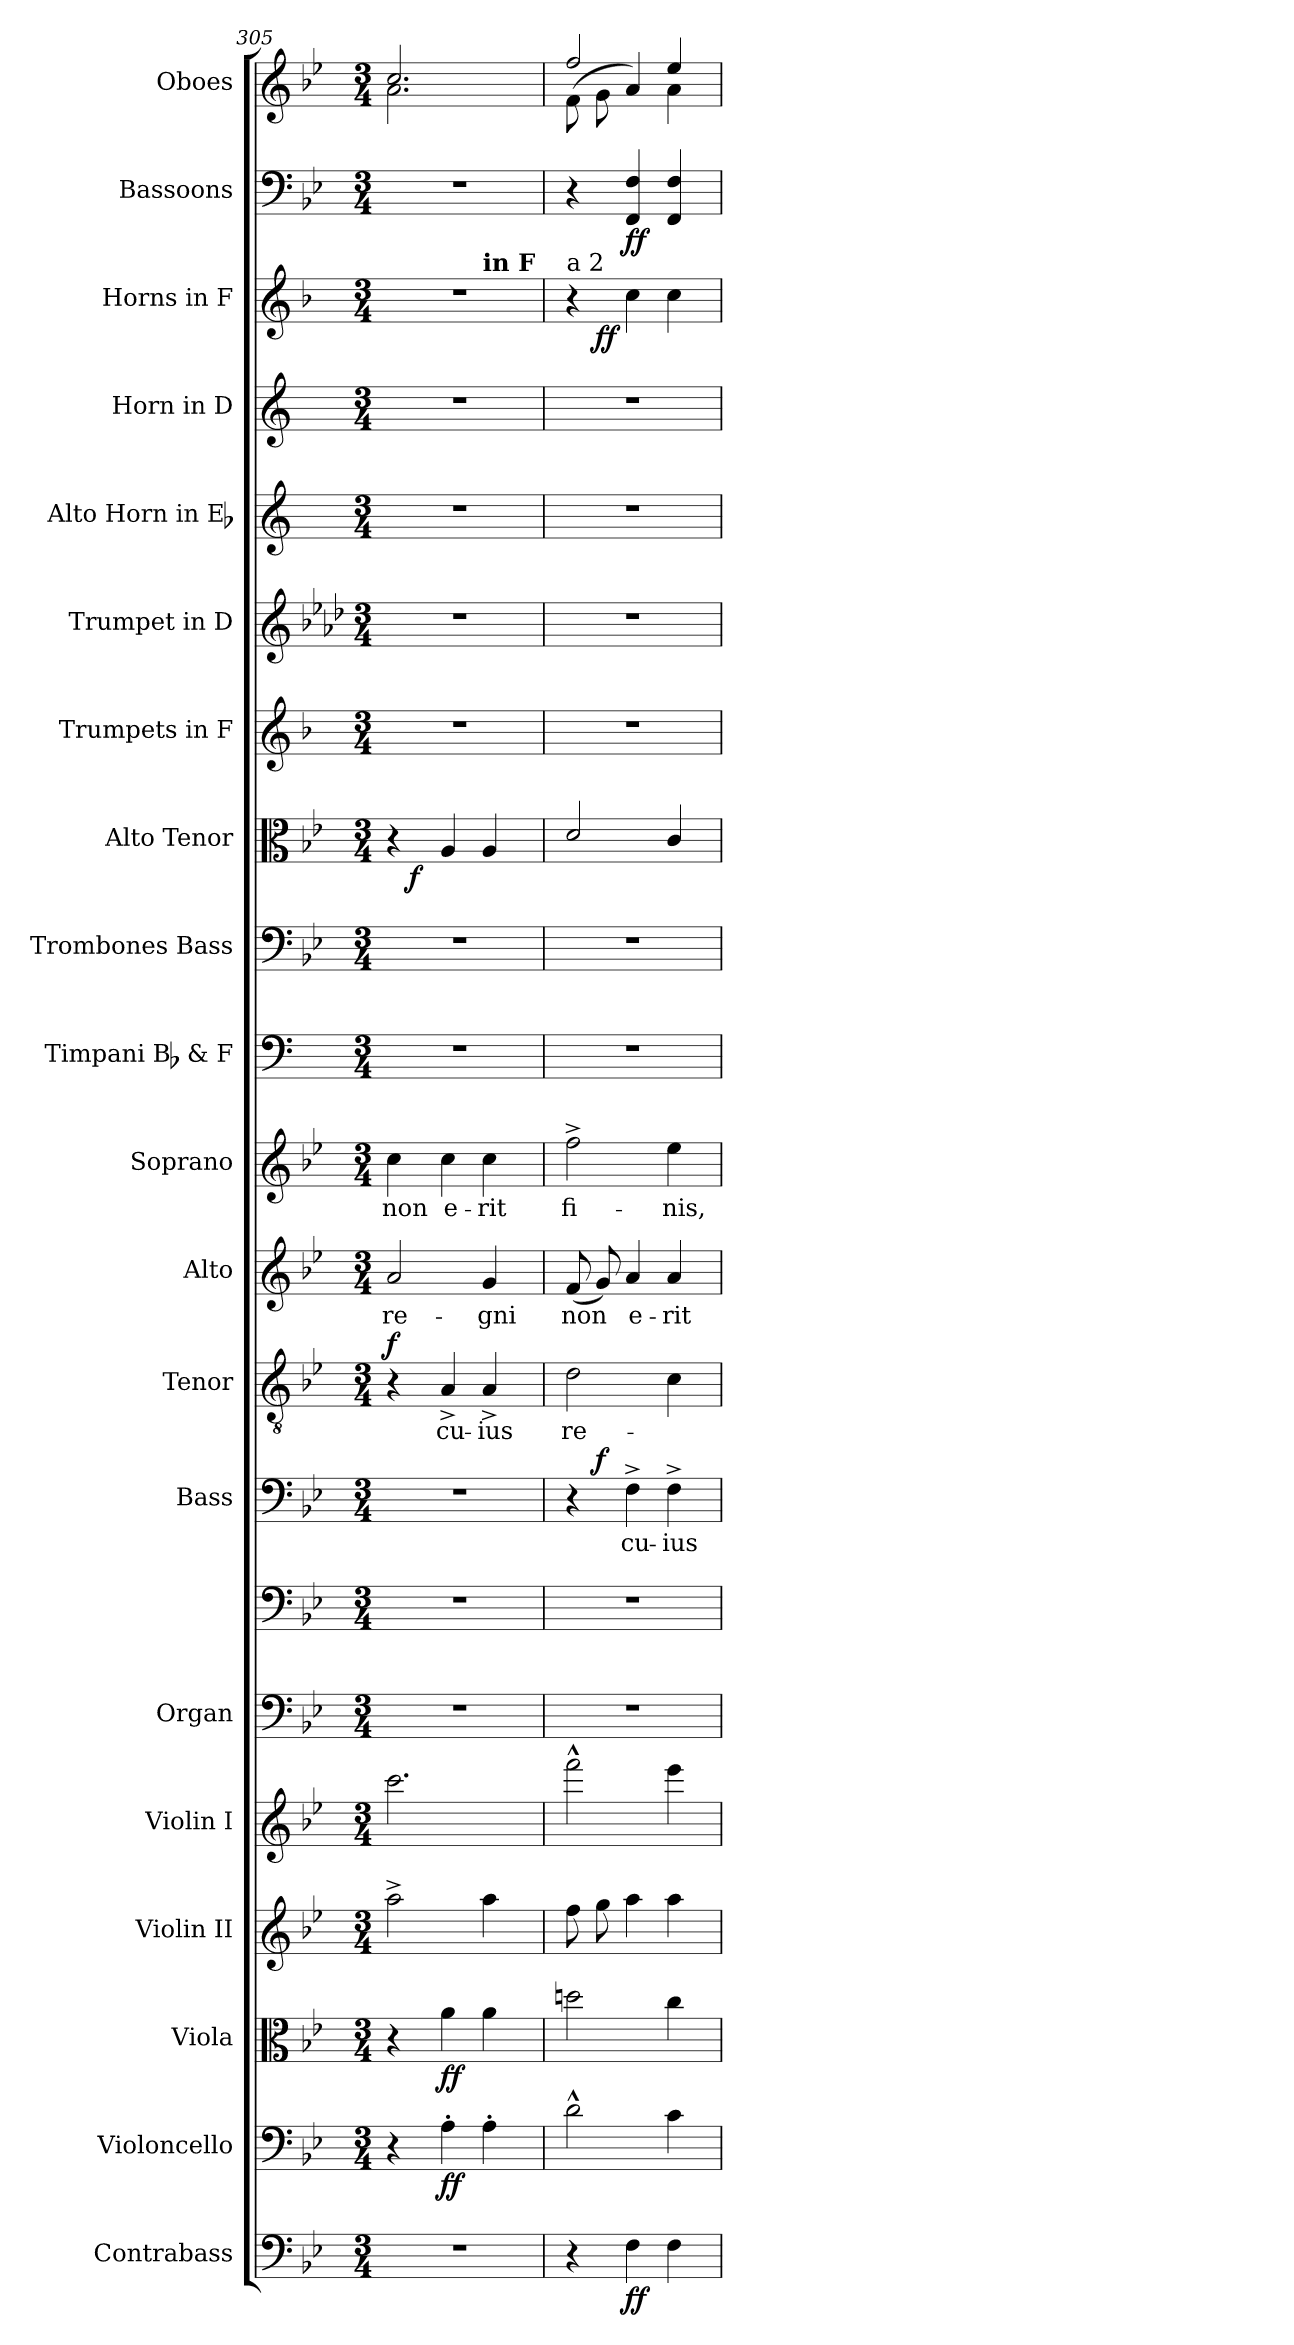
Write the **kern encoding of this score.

**kern	**dynam	**kern	**dynam	**kern	**dynam	**kern	**kern	**kern	**kern	**kern	**text	**dynam	**kern	**text	**dynam	**kern	**text	**kern	**text	**kern	**kern	**kern	**dynam	**kern	**kern	**kern	**kern	**kern	**dynam	**kern	**dynam	**kern
*part20	*part20	*part19	*part19	*part18	*part18	*part17	*part16	*part15	*part15	*part14	*part14	*part14	*part13	*part13	*part13	*part12	*part12	*part11	*part11	*part10	*part9	*part8	*part8	*part7	*part6	*part5	*part4	*part3	*part3	*part2	*part2	*part1
*staff21	*staff21	*staff20	*staff20	*staff19	*staff19	*staff18	*staff17	*staff16	*staff15	*staff14	*staff14	*staff14	*staff13	*staff13	*staff13	*staff12	*staff12	*staff11	*staff11	*staff10	*staff9	*staff8	*staff8	*staff7	*staff6	*staff5	*staff4	*staff3	*staff3	*staff2	*staff2	*staff1
*I"Contrabass	*	*I"Violoncello	*	*I"Viola	*	*I"Violin II	*I"Violin I	*I"Organ	*	*I"Bass	*	*	*I"Tenor	*	*	*I"Alto	*	*I"Soprano	*	*I"Timpani Bb & F	*I"Trombones  Bass	*I"Alto Tenor	*	*I"Trumpets in F	*I"Trumpet in D	*I"Alto Horn in Eb	*I"Horn in D	*I"Horns in F	*	*I"Bassoons	*	*I"Oboes
*I'Cb.	*	*I'Vc.	*	*I'Vla.	*	*I'Vln. II	*I'Vln. I	*I'Org.	*	*I'B.	*	*	*I'T.	*	*	*I'A.	*	*I'S.	*	*I'Timp.	*	*	*	*	*	*	*	*I'Hn.	*	*I'Bsn.	*	*I'Ob.
*clefF4	*	*clefF4	*	*clefC3	*	*clefG2	*clefG2	*clefF4	*clefF4	*clefF4	*	*	*clefGv2	*	*	*clefG2	*	*clefG2	*	*clefF4	*clefF4	*clefC3	*	*clefG2	*clefG2	*clefG2	*clefG2	*clefG2	*	*clefF4	*	*clefG2
*ITrd7c12	*	*	*	*	*	*	*	*	*	*	*	*	*ITrd7c12	*	*	*	*	*	*	*	*	*	*	*ITrd4c7	*ITrd-1c-2	*ITrd5c8	*ITrd6c10	*ITrd4c7	*	*	*	*
*k[b-e-]	*	*k[b-e-]	*	*k[b-e-]	*	*k[b-e-]	*k[b-e-]	*k[b-e-]	*k[b-e-]	*k[b-e-]	*	*	*k[b-e-]	*	*	*k[b-e-]	*	*k[b-e-]	*	*k[]	*k[b-e-]	*k[b-e-]	*	*k[b-e-]	*k[b-e-]	*k[f#c#g#d#]	*k[f#c#]	*k[b-e-]	*	*k[b-e-]	*	*k[b-e-]
*B-:	*	*B-:	*	*B-:	*	*B-:	*B-:	*B-:	*B-:	*B-:	*	*	*B-:	*	*	*B-:	*	*B-:	*	*C:	*B-:	*B-:	*	*B-:	*B-:	*E:	*D:	*B-:	*	*B-:	*	*B-:
*M3/4	*	*M3/4	*	*M3/4	*	*M3/4	*M3/4	*M3/4	*M3/4	*M3/4	*	*	*M3/4	*	*	*M3/4	*	*M3/4	*	*M3/4	*M3/4	*M3/4	*	*M3/4	*M3/4	*M3/4	*M3/4	*M3/4	*	*M3/4	*	*M3/4
=305	=305	=305	=305	=305	=305	=305	=305	=305	=305	=305	=305	=305	=305	=305	=305	=305	=305	=305	=305	=305	=305	=305	=305	=305	=305	=305	=305	=305	=305	=305	=305	=305
!LO:N:vis=1	!	!	!	!	!	!	!	!LO:N:vis=1	!LO:N:vis=1	!LO:N:vis=1	!	!	!	!	!	!	!	!	!	!	!	!	!	!	!	!	!	!	!	!	!	!
!	!	!	!	!	!	!	!	!	!	!	!	!	!	!	!	!	!LO:LY:b:color=#000000	!	!	!	!	!	!	!	!	!	!	!	!	!	!	!
!	!	!	!	!	!	!	!	!	!	!	!	!	!	!	!	!	!	!	!	!	!	!LO:TX:a:i:t=Alto	!	!	!	!	!	!	!	!	!	!
!	!	!	!	!	!	!	!	!	!	!	!	!	!	!	!	!	!	!	!LO:LY:b:color=#000000	!LO:N:vis=1	!LO:N:vis=1	!	!	!LO:N:vis=1	!LO:N:vis=1	!LO:N:vis=1	!LO:N:vis=1	!LO:N:vis=1	!	!LO:N:vis=1	!	!
*	*	*	*	*	*	*	*	*	*	*	*	*	*	*	*	*	*	*	*	*	*	*^	*	*	*	*	*	*^	*	*	*	*^
2.r	.	4r	.	4r	.	2aa^i\	2.ccci\	2.r	2.r	2.r	.	.	4r	.	f	2ai/	re-	4cci\	non	2.r	2.r	4r	16.ryy	.	2.r	2.r	2.r	2.r	2.r	2ryy	.	2.r	.	2.cci/	2.ai\
.	.	.	.	.	.	.	.	.	.	.	.	.	.	.	.	.	.	.	.	.	.	.	2ryy	f	.	.	.	.	.	.	.	.	.	.	.
!	!	!	!	!	!	!	!	!	!	!	!	!	!	!LO:LY:b:color=#000000	!	!	!	!	!	!	!	!	!	!	!	!	!	!	!	!	!	!	!	!	!
!	!	!	!	!	!	!	!	!	!	!	!	!	!	!	!	!	!	!	!LO:LY:b:color=#000000	!	!	!	!	!	!	!	!	!	!	!	!	!	!	!	!
.	.	4A'i\	ff	4ai\	ff	.	.	.	.	.	.	.	4AA^i/	cu-	.	.	.	4cci\	e-	.	.	4Ai/	.	.	.	.	.	.	.	.	.	.	.	.	.
!	!	!	!	!	!	!	!	!	!	!	!	!	!	!LO:LY:b:color=#000000	!	!	!	!	!	!	!	!	!	!	!	!	!	!	!	!	!	!	!	!	!
!	!	!	!	!	!	!	!	!	!	!	!	!	!	!	!	!	!LO:LY:b:color=#000000	!	!	!	!	!	!	!	!	!	!	!	!	!	!	!	!	!	!
!	!	!	!	!	!	!	!	!	!	!	!	!	!	!	!	!	!	!	!	!	!	!	!	!	!	!	!	!	!	!LO:TX:a:B:t=in F	!	!	!	!	!
!	!	!	!	!	!	!	!	!	!	!	!	!	!	!	!	!	!	!	!LO:LY:b:color=#000000	!	!	!	!	!	!	!	!	!	!	!	!	!	!	!	!
.	.	4A'i\	.	4ai\	.	4aai\	.	.	.	.	.	.	4AA^i/	-ius	.	4gi/	-gni	4cci\	-rit	.	.	4Ai/	.	.	.	.	.	.	.	4ryy	.	.	.	.	.
.	.	.	.	.	.	.	.	.	.	.	.	.	.	.	.	.	.	.	.	.	.	.	8ryy	.	.	.	.	.	.	.	.	.	.	.	.
.	.	.	.	.	.	.	.	.	.	.	.	.	.	.	.	.	.	.	.	.	.	.	32ryy	.	.	.	.	.	.	.	.	.	.	.	.
=306	=306	=306	=306	=306	=306	=306	=306	=306	=306	=306	=306	=306	=306	=306	=306	=306	=306	=306	=306	=306	=306	=306	=306	=306	=306	=306	=306	=306	=306	=306	=306	=306	=306	=306	=306
!	!	!	!	!	!	!	!	!LO:N:vis=1	!LO:N:vis=1	!	!	!	!	!	!	!	!	!	!	!	!	!	!	!	!	!	!	!	!	!	!	!	!	!	!
*	*	*	*	*	*	*	*	*	*	*	*	*	*	*	*	*	*	*	*	*	*	*v	*v	*	*	*	*	*	*	*	*	*	*	*	*
*	*	*	*	*	*	*	*	*	*	*	*	*	*	*	*	*	*	*	*	*	*	*^	*	*	*	*	*	*	*	*	*	*	*	*
!	!	!	!	!	!	!	!	!	!	!	!	!	!	!LO:LY:b:color=#000000	!	!	!	!	!	!	!	!	!	!	!	!	!	!	!	!	!	!	!	!	!
*	*	*	*	*	*	*	*	*	*	*	*	*	*	*	*	*	*	*	*	*	*	*v	*v	*	*	*	*	*	*	*	*	*	*	*	*
*	*	*	*	*	*	*	*	*	*	*	*	*	*	*	*	*	*	*	*	*	*	*^	*	*	*	*	*	*	*	*	*	*	*	*
!	!	!	!	!	!	!	!	!	!	!	!	!	!	!	!	!	!LO:LY:b:color=#000000	!	!	!	!	!	!	!	!	!	!	!	!	!	!	!	!	!	!
*	*	*	*	*	*	*	*	*	*	*	*	*	*	*	*	*	*	*	*	*	*	*v	*v	*	*	*	*	*	*	*	*	*	*	*	*
*	*	*	*	*	*	*	*	*	*	*	*	*	*	*	*	*	*	*	*	*	*	*^	*	*	*	*	*	*	*	*	*	*	*	*
!	!	!	!	!	!	!	!	!	!	!	!	!	!	!	!	!	!	!	!	!	!	!	!	!	!	!	!	!	!LO:TX:t=a 2	!	!	!	!	!	!
!	!	!	!	!	!	!	!	!	!	!	!	!	!	!	!	!	!	!	!LO:LY:b:color=#000000	!LO:N:vis=1	!LO:N:vis=1	!	!	!	!LO:N:vis=1	!LO:N:vis=1	!LO:N:vis=1	!LO:N:vis=1	!	!	!	!	!	!	!
*	*	*	*	*	*	*	*	*	*	*^	*	*	*	*	*	*	*	*	*	*	*	*v	*v	*	*	*	*	*	*	*	*	*	*	*	*
4r	.	2d^^i\	.	2ddni\	.	8ffi\	2fff^^i\	2.r	2.r	4r	8ryy	.	.	2Di\	re-	.	(8fi/	non	2ff^i\	fi-	2.r	2.r	2di/	.	2.r	2.r	2.r	2.r	4r	8ryy	.	4r	.	2ffi/	(8fi\
.	.	.	.	.	.	8ggi\	.	.	.	.	2ryy	.	f	.	.	.	8gi/)	.	.	.	.	.	.	.	.	.	.	.	.	2ryy	ff	.	.	.	8gi\
!	!	!	!	!	!	!	!	!	!	!	!	!LO:LY:b:color=#000000	!	!	!	!	!	!	!	!	!	!	!	!	!	!	!	!	!	!	!	!	!	!	!
!	!	!	!	!	!	!	!	!	!	!	!	!	!	!	!	!	!	!LO:LY:b:color=#000000	!	!	!	!	!	!	!	!	!	!	!	!	!	!	!	!	!
4FFi\	ff	.	.	.	.	4aai\	.	.	.	4F^i\	.	cu-	.	.	.	.	4ai/	e-	.	.	.	.	.	.	.	.	.	.	4fi\	.	.	4FFi/ 4Fi	ff	.	4ai/)
!	!	!	!	!	!	!	!	!	!	!	!	!LO:LY:b:color=#000000	!	!	!	!	!	!	!	!	!	!	!	!	!	!	!	!	!	!	!	!	!	!	!
!	!	!	!	!	!	!	!	!	!	!	!	!	!	!	!	!	!	!LO:LY:b:color=#000000	!	!	!	!	!	!	!	!	!	!	!	!	!	!	!	!	!
!	!	!	!	!	!	!	!	!	!	!	!	!	!	!	!	!	!	!	!	!LO:LY:b:color=#000000	!	!	!	!	!	!	!	!	!	!	!	!	!	!	!
4FFi\	.	4ci\	.	4cci\	.	4aai\	4eee-i\	.	.	4F^i\	.	-ius	.	4Ci\	.	.	4ai/	-rit	4ee-i\	-nis,	.	.	4ci/	.	.	.	.	.	4fi\	.	.	4FFi/ 4Fi	.	4ee-i/	4ai\
.	.	.	.	.	.	.	.	.	.	.	8ryy	.	.	.	.	.	.	.	.	.	.	.	.	.	.	.	.	.	.	8ryy	.	.	.	.	.
*	*	*	*	*	*	*	*	*	*	*v	*v	*	*	*	*	*	*	*	*	*	*	*	*	*	*	*	*	*	*v	*v	*	*	*	*v	*v
=	=	=	=	=	=	=	=	=	=	=	=	=	=	=	=	=	=	=	=	=	=	=	=	=	=	=	=	=	=	=	=	=
*-	*-	*-	*-	*-	*-	*-	*-	*-	*-	*-	*-	*-	*-	*-	*-	*-	*-	*-	*-	*-	*-	*-	*-	*-	*-	*-	*-	*-	*-	*-	*-	*-
